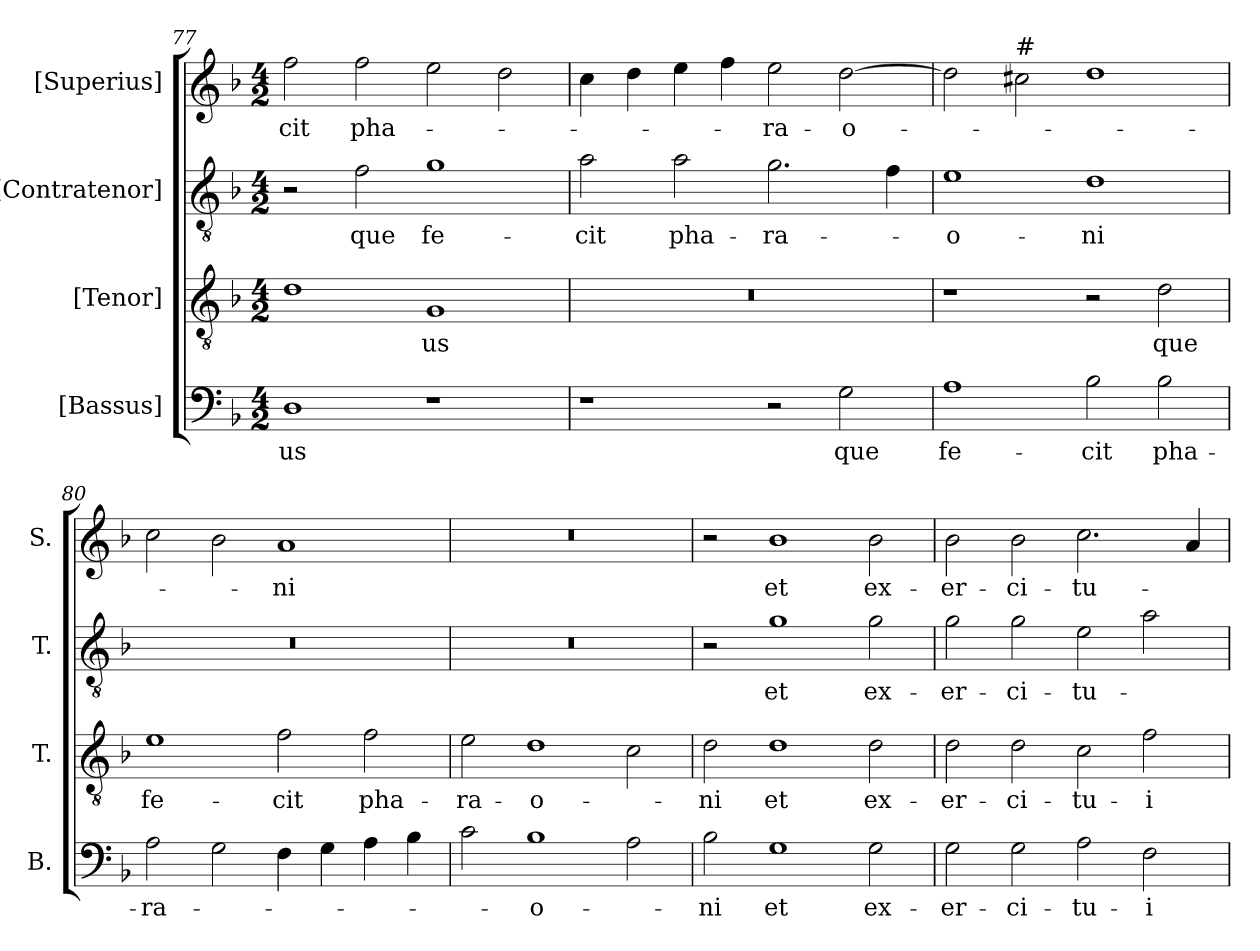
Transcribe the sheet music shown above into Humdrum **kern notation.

**kern	**text	**kern	**text	**kern	**text	**kern	**text
*part4	*part4	*part3	*part3	*part2	*part2	*part1	*part1
*staff4	*staff4	*staff3	*staff3	*staff2	*staff2	*staff1	*staff1
*I"[Bassus]	*	*I"[Tenor]	*	*I"[Contratenor]	*	*I"[Superius]	*
*I'B.	*	*I'T.	*	*I'T.	*	*I'S.	*
*clefF4	*	*clefGv2	*	*clefGv2	*	*clefG2	*
*	*	*ITrd7c12	*	*ITrd7c12	*	*	*
*k[b-]	*	*k[b-]	*	*k[b-]	*	*k[b-]	*
*F:	*	*F:	*	*F:	*	*F:	*
*M4/2	*	*M4/2	*	*M4/2	*	*M4/2	*
=77	=77	=77	=77	=77	=77	=77	=77
!	!LO:LY:b:color=#000000	!	!	!	!	!	!
!	!	!	!	!	!	!	!LO:LY:b:color=#000000
1Di	-us	1Di	.	2r	.	2ffi\	-cit
!	!	!	!	!	!LO:LY:b:color=#000000	!	!
!	!	!	!	!	!	!	!LO:LY:b:color=#000000
.	.	.	.	2Fi\	que	2ffi\	pha-
!	!	!	!LO:LY:b:color=#000000	!	!	!	!
!	!	!	!	!	!LO:LY:b:color=#000000	!	!
1r	.	1GGi	-us	1Gi	fe-	2eei\	.
.	.	.	.	.	.	2ddi\	.
=78	=78	=78	=78	=78	=78	=78	=78
!	!	!LO:N:vis=1	!	!	!	!	!
!	!	!	!	!	!LO:LY:b:color=#000000	!	!
1r	.	0r	.	2Ai\	-cit	4cci\	.
.	.	.	.	.	.	4ddi\	.
!	!	!	!	!	!LO:LY:b:color=#000000	!	!
.	.	.	.	2Ai\	pha-	4eei\	.
.	.	.	.	.	.	4ffi\	.
!	!	!	!	!	!LO:LY:b:color=#000000	!	!
!	!	!	!	!	!	!	!LO:LY:b:color=#000000
2r	.	.	.	2.Gi\	-ra-	2eei\	-ra-
!	!LO:LY:b:color=#000000	!	!	!	!	!	!
!	!	!	!	!	!	!	!LO:LY:b:color=#000000
2Gi\	que	.	.	.	.	[>2ddi\	-o-
.	.	.	.	4Fi\	.	.	.
=79	=79	=79	=79	=79	=79	=79	=79
!	!LO:LY:b:color=#000000	!	!	!	!	!	!
!	!	!	!	!	!LO:LY:b:color=#000000	!	!
1Ai	fe-	1r	.	1Ei	-o-	2ddi\]	.
!	!	!	!	!	!	!LO:TX:a:t=#	!
.	.	.	.	.	.	2cc#j\	.
!	!LO:LY:b:color=#000000	!	!	!	!	!	!
!	!	!	!	!	!LO:LY:b:color=#000000	!	!
2B-i\	-cit	2r	.	1Di	-ni	1ddi	.
!	!LO:LY:b:color=#000000	!	!	!	!	!	!
!	!	!	!LO:LY:b:color=#000000	!	!	!	!
2B-i\	pha-	2Di\	que	.	.	.	.
!!LO:LB:g=z
=80	=80	=80	=80	=80	=80	=80	=80
!	!LO:LY:b:color=#000000	!	!	!	!	!	!
!	!	!	!LO:LY:b:color=#000000	!LO:N:vis=1	!	!	!
2Ai\	-ra-	1Ei	fe-	0r	.	2cci\	.
2Gi\	.	.	.	.	.	2b-i\	.
!	!	!	!LO:LY:b:color=#000000	!	!	!	!
!	!	!	!	!	!	!	!LO:LY:b:color=#000000
4Fi\	.	2Fi\	-cit	.	.	1ai	-ni
4Gi\	.	.	.	.	.	.	.
!	!	!	!LO:LY:b:color=#000000	!	!	!	!
4Ai\	.	2Fi\	pha-	.	.	.	.
4B-i\	.	.	.	.	.	.	.
=81	=81	=81	=81	=81	=81	=81	=81
!	!	!	!LO:LY:b:color=#000000	!LO:N:vis=1	!	!LO:N:vis=1	!
2ci\	.	2Ei\	-ra-	0r	.	0r	.
!	!LO:LY:b:color=#000000	!	!	!	!	!	!
!	!	!	!LO:LY:b:color=#000000	!	!	!	!
1B-i	-o-	1Di	-o-	.	.	.	.
2Ai\	.	2Ci\	.	.	.	.	.
=82	=82	=82	=82	=82	=82	=82	=82
!	!LO:LY:b:color=#000000	!	!	!	!	!	!
!	!	!	!LO:LY:b:color=#000000	!	!	!	!
2B-i\	-ni	2Di\	-ni	2r	.	2r	.
!	!LO:LY:b:color=#000000	!	!	!	!	!	!
!	!	!	!LO:LY:b:color=#000000	!	!	!	!
!	!	!	!	!	!LO:LY:b:color=#000000	!	!
!	!	!	!	!	!	!	!LO:LY:b:color=#000000
1Gi	et	1Di	et	1Gi	et	1b-i	et
!	!LO:LY:b:color=#000000	!	!	!	!	!	!
!	!	!	!LO:LY:b:color=#000000	!	!	!	!
!	!	!	!	!	!LO:LY:b:color=#000000	!	!
!	!	!	!	!	!	!	!LO:LY:b:color=#000000
2Gi\	ex-	2Di\	ex-	2Gi\	ex-	2b-i\	ex-
=83	=83	=83	=83	=83	=83	=83	=83
!	!LO:LY:b:color=#000000	!	!	!	!	!	!
!	!	!	!LO:LY:b:color=#000000	!	!	!	!
!	!	!	!	!	!LO:LY:b:color=#000000	!	!
!	!	!	!	!	!	!	!LO:LY:b:color=#000000
2Gi\	-er-	2Di\	-er-	2Gi\	-er-	2b-i\	-er-
!	!LO:LY:b:color=#000000	!	!	!	!	!	!
!	!	!	!LO:LY:b:color=#000000	!	!	!	!
!	!	!	!	!	!LO:LY:b:color=#000000	!	!
!	!	!	!	!	!	!	!LO:LY:b:color=#000000
2Gi\	-ci-	2Di\	-ci-	2Gi\	-ci-	2b-i\	-ci-
!	!LO:LY:b:color=#000000	!	!	!	!	!	!
!	!	!	!LO:LY:b:color=#000000	!	!	!	!
!	!	!	!	!	!LO:LY:b:color=#000000	!	!
!	!	!	!	!	!	!	!LO:LY:b:color=#000000
2Ai\	-tu-	2Ci\	-tu-	2Ei\	-tu-	2.cci\	-tu-
!	!LO:LY:b:color=#000000	!	!	!	!	!	!
!	!	!	!LO:LY:b:color=#000000	!	!	!	!
2Fi\	-i	2Fi\	-i	2Ai\	.	.	.
.	.	.	.	.	.	4ai/	.
=	=	=	=	=	=	=	=
*-	*-	*-	*-	*-	*-	*-	*-
